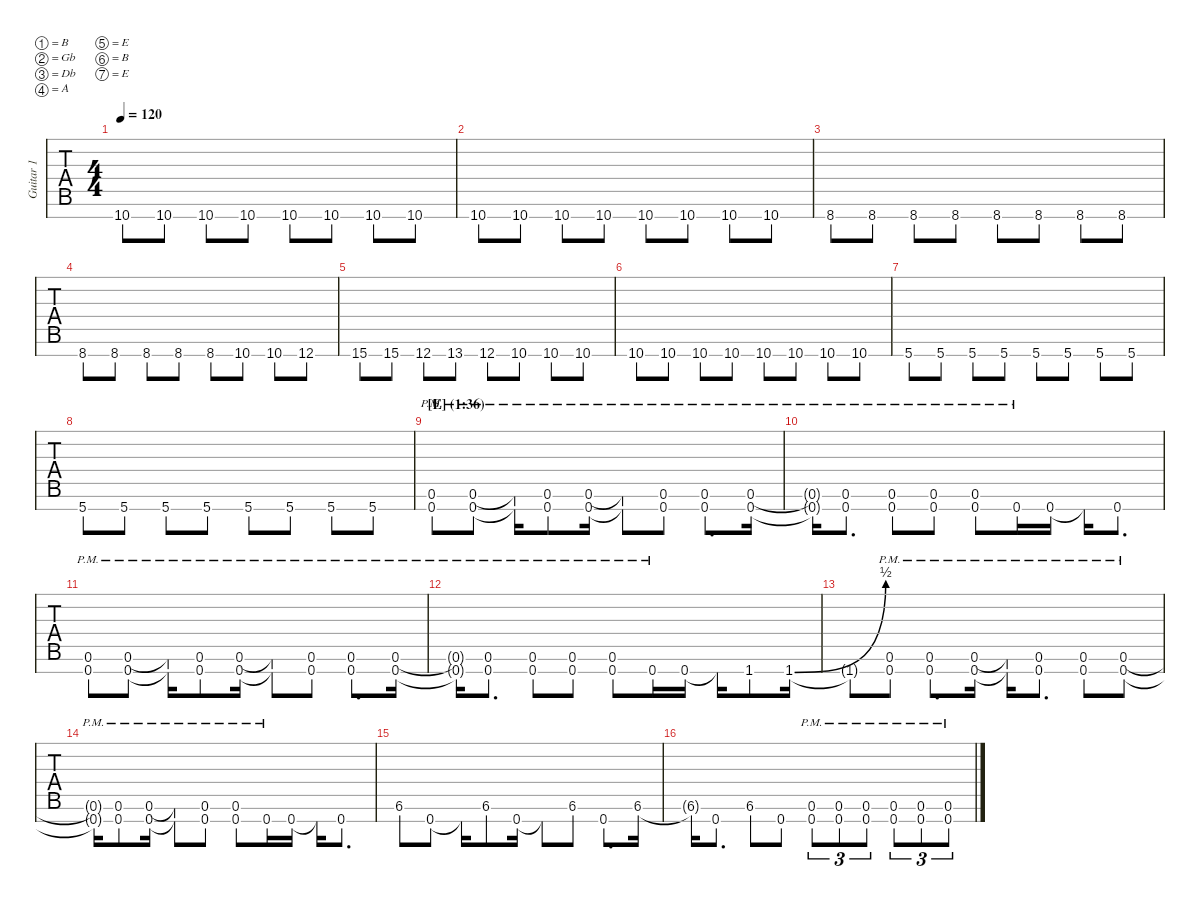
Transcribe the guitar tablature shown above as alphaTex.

\defaultSystemsLayout 2
\hideDynamics
\bracketExtendMode nobrackets
\multiTrackTrackNamePolicy allsystems
\firstSystemTrackNameMode fullname
\otherSystemsTrackNameMode fullname
\otherSystemsTrackNameOrientation horizontal
\track ("Guitar 1" "Gtr. 1") {instrument overdrivenguitar}
\staff {tabs}
\tuning (B3 Gb3 Db3 A2 E2 B1 E1)
\ts (4 4)
\tempo 120
\clef g2
\ks c
10.7.8{dy mf} 10.7.8 10.7.8 10.7.8 10.7.8 10.7.8 10.7.8 10.7.8 |
\scale
1.00269 10.7.8 10.7.8 10.7.8 10.7.8 10.7.8 10.7.8 10.7.8 10.7.8 |
8.7.8 8.7.8 8.7.8 8.7.8 8.7.8 8.7.8 8.7.8 8.7.8 |
\scale
0.997308 8.7.8 8.7.8 8.7.8 8.7.8 8.7.8 10.7.8 10.7.8 12.7.8 |
15.7.8 15.7.8 12.7.8 13.7.8 12.7.8 10.7.8 10.7.8 10.7.8 |
\scale
1.00269 10.7.8 10.7.8 10.7.8 10.7.8 10.7.8 10.7.8 10.7.8 10.7.8 |
\scale
0.998856 5.7.8 5.7.8 5.7.8 5.7.8 5.7.8 5.7.8 5.7.8 5.7.8 |
\scale
0.998452 5.7.8 5.7.8 5.7.8 5.7.8 5.7.8 5.7.8 5.7.8 5.7.8 |
\section ("" "[E] (1:36)")
(0.7{pm} 0.6{pm}).8 (0.7{pm} 0.6{pm}).8 (0.7{pm t} 0.6{pm t}).16 (0.7{pm} 0.6{pm}).8 (0.7{pm} 0.6{pm}).16 (0.7{pm t} 0.6{pm t}).8 (0.7{pm} 0.6{pm}).8 (0.7{pm} 0.6{pm}).8{d} (0.7{pm} 0.6{pm}).16 |
\scale
1.00269 (0.6{pm t} 0.7{pm t}).16 (0.7{pm} 0.6{pm}).8{d} (0.7{pm} 0.6{pm}).8 (0.7{pm} 0.6{pm}).8 (0.7{pm} 0.6{pm}).8 0.7{pm}.16 0.7.16 0.7{t}.16 0.7.8{d} |
\scale
1.00269 (0.7{pm} 0.6{pm}).8 (0.7{pm} 0.6{pm}).8 (0.7{pm t} 0.6{pm t}).16 (0.7{pm} 0.6{pm}).8 (0.7{pm} 0.6{pm}).16 (0.7{pm t} 0.6{pm t}).8 (0.7{pm} 0.6{pm}).8 (0.7{pm} 0.6{pm}).8{d} (0.7{pm} 0.6{pm}).16 |
\scale
0.994616 (0.6{pm t} 0.7{pm t}).16 (0.7{pm} 0.6{pm}).8{d} (0.7{pm} 0.6{pm}).8 (0.7{pm} 0.6{pm}).8 (0.7{pm} 0.6{pm}).8 0.7{pm}.16 0.7.16 0.7{t}.16 1.7.8 1.7{be (bend 0 0 59.4 2)}.16 |
1.7{t}.8 (0.7{pm} 0.6{pm}).8 (0.7{pm} 0.6{pm}).8{d} (0.7{pm} 0.6{pm}).16 (0.7{pm t} 0.6{pm t}).16 (0.7{pm} 0.6{pm}).8{d} (0.7{pm} 0.6{pm}).8 (0.7{pm} 0.6{pm}).8 |
(0.7{pm t} 0.6{pm t}).16 (0.7{pm} 0.6{pm}).8 (0.7{pm} 0.6{pm}).16 (0.6{pm t} 0.7{pm t}).8 (0.6{pm} 0.7{pm}).8 (0.7{pm} 0.6{pm}).8 0.7{pm}.16 0.7.16 0.7{t}.16 0.7.8{d} |
\scale
1.00155 6.6.8 0.7.8 0.7{t}.16 6.6.8 0.7.16 0.7{t}.8 6.6.8 0.7.8{d} 6.6.16 |
\scale
0.998452 6.6{t}.16 0.7.8{d} 6.6.8 0.7.8 (0.7{pm} 0.6{pm}).8{tu (3 2)} (0.7{pm} 0.6{pm}).8{tu (3 2)} (0.7{pm} 0.6{pm}).8{tu (3 2)} (0.7{pm} 0.6{pm}).8{tu (3 2)} (0.7{pm} 0.6{pm}).8{tu (3 2)} (0.7{pm} 0.6{pm}).8{tu (3 2)}
